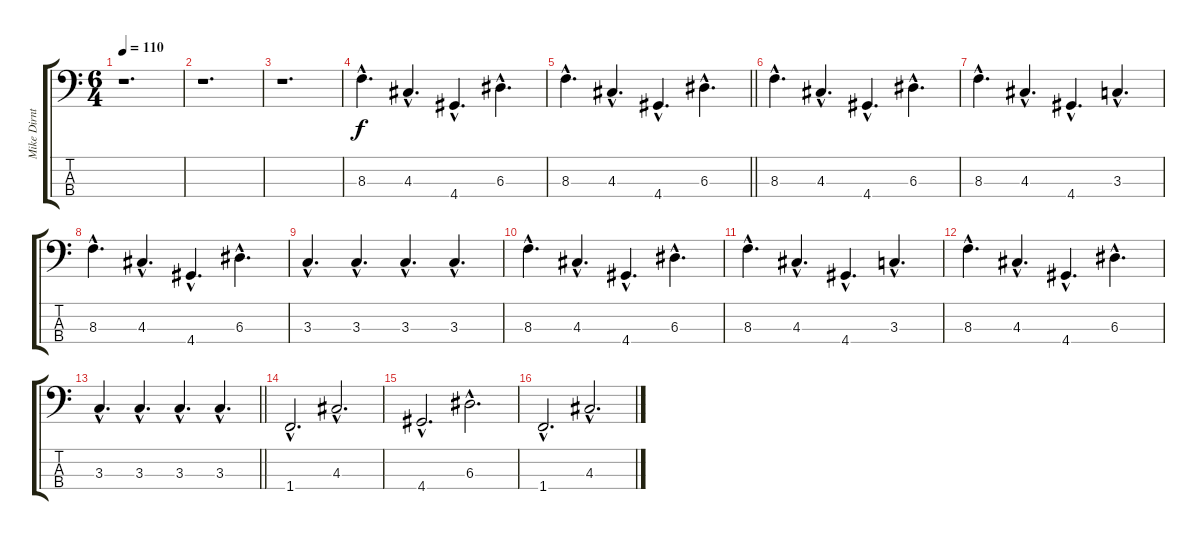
\track ("Mike Dirnt" "Mike Dirnt") {instrument electricbassfinger}
\staff {score tabs}
\tuning (G2 D2 A1 E1) {hide}
\ts (6 4)
\tempo 110
\clef f4
\ks c
r.1{d dy f} |
r.1{d} |
r.1{d} |
8.3{hac}.4{d} 4.3{hac}.4{d} 4.4{hac}.4{d} 6.3{hac}.4{d} |
\barLineRight lightlight
8.3{hac}.4{d} 4.3{hac}.4{d} 4.4{hac}.4{d} 6.3{hac}.4{d} |
8.3{hac}.4{d} 4.3{hac}.4{d} 4.4{hac}.4{d} 6.3{hac}.4{d} |
8.3{hac}.4{d} 4.3{hac}.4{d} 4.4{hac}.4{d} 3.3{hac}.4{d} |
8.3{hac}.4{d} 4.3{hac}.4{d} 4.4{hac}.4{d} 6.3{hac}.4{d} |
3.3{hac}.4{d} 3.3{hac}.4{d} 3.3{hac}.4{d} 3.3{hac}.4{d} |
8.3{hac}.4{d} 4.3{hac}.4{d} 4.4{hac}.4{d} 6.3{hac}.4{d} |
8.3{hac}.4{d} 4.3{hac}.4{d} 4.4{hac}.4{d} 3.3{hac}.4{d} |
8.3{hac}.4{d} 4.3{hac}.4{d} 4.4{hac}.4{d} 6.3{hac}.4{d} |
\barLineRight lightlight
3.3{hac}.4{d} 3.3{hac}.4{d} 3.3{hac}.4{d} 3.3{hac}.4{d} |
1.4{hac}.2{d} 4.3{hac}.2{d} |
4.4{hac}.2{d} 6.3{hac}.2{d} |
1.4{hac}.2{d} 4.3{hac}.2{d}
